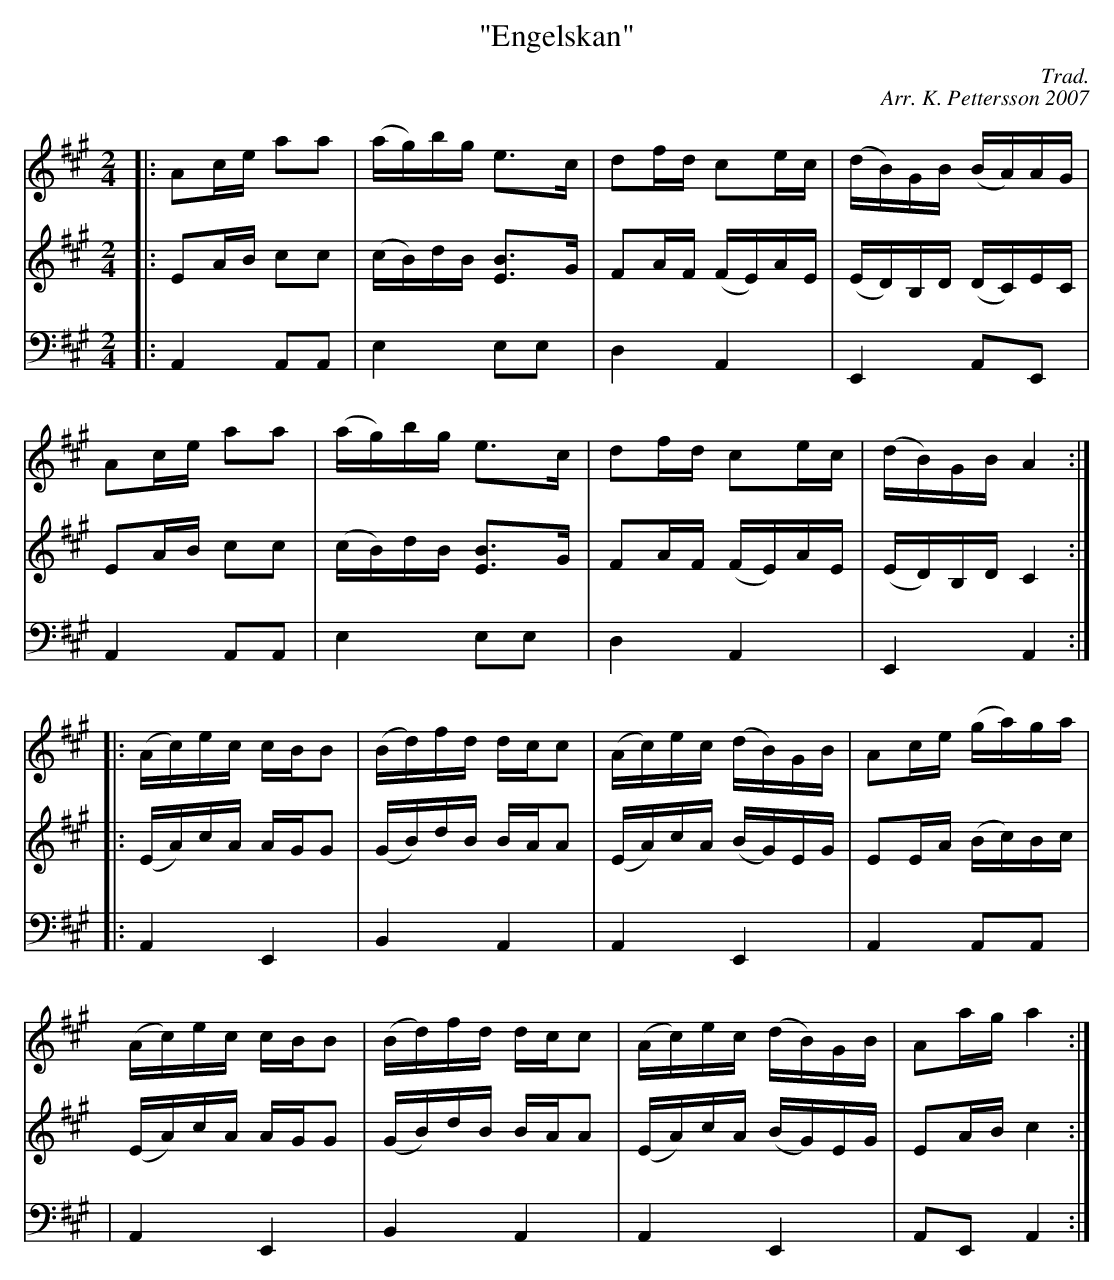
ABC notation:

X:1
T: "Engelskan"
C: Trad.
C: Arr. K. Pettersson 2007
M: 2/4
L: 1/16
K: A
V: 1
|: A2ce a2a2 | (ag)bg e2>c2 | d2fd c2ec | (dB)GB (BA)AG |
A2ce a2a2 | (ag)bg e2>c2 | d2fd c2ec | (dB)GB A4 :|
|: (Ac)ec cBB2 | (Bd)fd dcc2 | (Ac)ec (dB)GB | A2ce (ga)ga |
(Ac)ec cBB2 | (Bd)fd dcc2 | (Ac)ec (dB)GB | A2ag a4 :|
V: 2
|: E2AB c2c2 | (cB)dB [E2B2]>G2 | F2AF (FE)AE | (ED)B,D (DC)EC |
E2AB c2c2 | (cB)dB [E2B2]>G2 | F2AF (FE)AE | (ED)B,D C4 :|
|: (EA)cA AGG2 | (GB)dB BAA2 | (EA)cA (BG)EG | E2EA (Bc)Bc |
(EA)cA AGG2 | (GB)dB BAA2 | (EA)cA (BG)EG | E2AB c4 :|
V: 3
K: bass
|: A,,4 A,,2A,,2 | E,4 E,2E,2 | D,4 A,,4 | E,,4 A,,2E,,2 |
A,,4 A,,2A,,2 | E,4 E,2E,2 | D,4 A,,4 | E,,4 A,,4 :|
|: A,,4 E,,4 | B,,4 A,,4 | A,,4 E,,4 | A,,4 A,,2A,,2 |
| A,,4 E,,4 | B,,4 A,,4 | A,,4 E,,4 | A,,2E,,2 A,,4 :|
